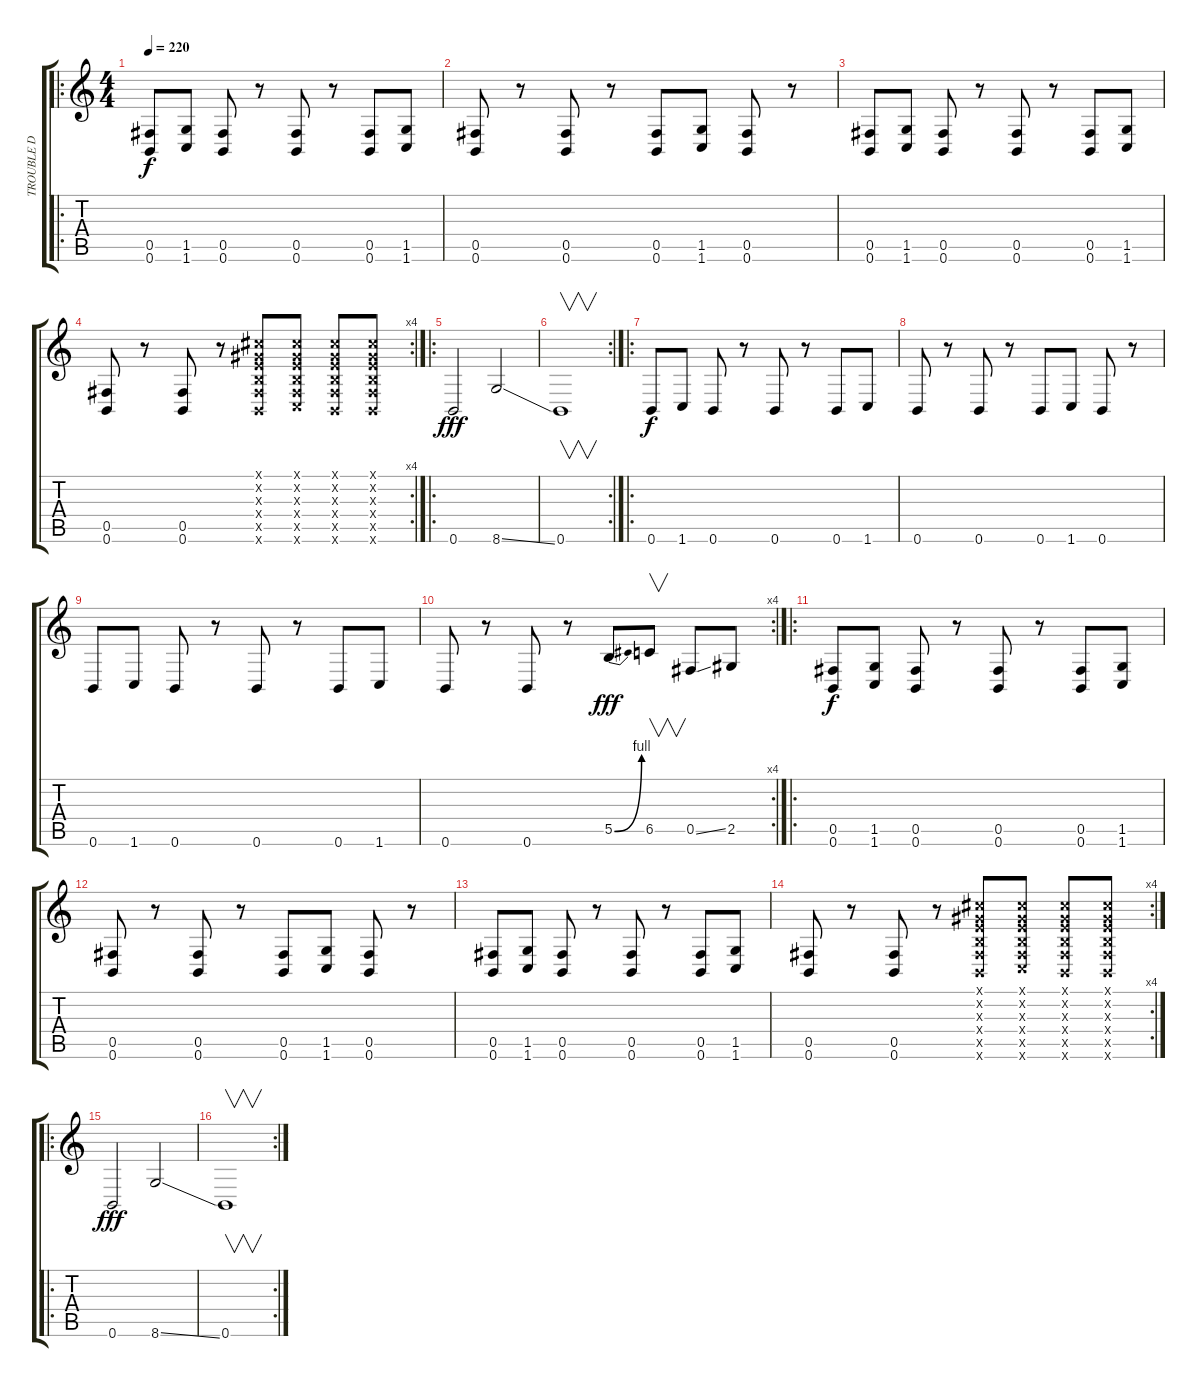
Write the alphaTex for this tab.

\track ("TROUBLE D" "TROUBLE D") {instrument electricbassfinger}
\staff {score tabs}
\tuning (Db4 Ab3 E3 B2 Gb2 B1) {hide}
\ro
\ts (4 4)
\tempo 220
\clef g2
\ks c
(0.5 0.6).8{dy f} (1.5 1.6).8 (0.5 0.6).8 r.8 (0.5 0.6).8 r.8 (0.5 0.6).8 (1.5 1.6).8 |
(0.5 0.6).8 r.8 (0.5 0.6).8 r.8 (0.5 0.6).8 (1.5 1.6).8 (0.5 0.6).8 r.8 |
(0.5 0.6).8 (1.5 1.6).8 (0.5 0.6).8 r.8 (0.5 0.6).8 r.8 (0.5 0.6).8 (1.5 1.6).8 |
\rc 4
(0.5 0.6).8 r.8 (0.5 0.6).8 r.8 (0.1{x} 0.2{x} 0.3{x} 0.4{x} 0.5{x} 0.6{x}).8 (0.1{x} 0.2{x} 0.3{x} 0.4{x} 0.5{x} 1.6{x}).8 (0.1{x} 0.2{x} 0.3{x} 0.4{x} 0.5{x} 0.6{x}).8 (0.1{x} 0.2{x} 0.3{x} 0.4{x} 0.5{x} 0.6{x}).8 |
\ro
0.6.2{dy fff} 8.6{ss}.2 |
\rc 2
0.6.1{v} |
\ro
0.6.8{dy f} 1.6.8 0.6.8 r.8 0.6.8 r.8 0.6.8 1.6.8 |
0.6.8 r.8 0.6.8 r.8 0.6.8 1.6.8 0.6.8 r.8 |
0.6.8 1.6.8 0.6.8 r.8 0.6.8 r.8 0.6.8 1.6.8 |
\rc 4
0.6.8 r.8 0.6.8 r.8 5.5{be (bend 0 0 60 4)}.8{dy fff} 6.5.8{v} 0.5{ss}.8 2.5.8 |
\ro
(0.5 0.6).8{dy f} (1.5 1.6).8 (0.5 0.6).8 r.8 (0.5 0.6).8 r.8 (0.5 0.6).8 (1.5 1.6).8 |
(0.5 0.6).8 r.8 (0.5 0.6).8 r.8 (0.5 0.6).8 (1.5 1.6).8 (0.5 0.6).8 r.8 |
(0.5 0.6).8 (1.5 1.6).8 (0.5 0.6).8 r.8 (0.5 0.6).8 r.8 (0.5 0.6).8 (1.5 1.6).8 |
\rc 4
(0.5 0.6).8 r.8 (0.5 0.6).8 r.8 (0.1{x} 0.2{x} 0.3{x} 0.4{x} 0.5{x} 0.6{x}).8 (0.1{x} 0.2{x} 0.3{x} 0.4{x} 0.5{x} 1.6{x}).8 (0.1{x} 0.2{x} 0.3{x} 0.4{x} 0.5{x} 0.6{x}).8 (0.1{x} 0.2{x} 0.3{x} 0.4{x} 0.5{x} 0.6{x}).8 |
\ro
0.6.2{dy fff} 8.6{ss}.2 |
\rc 2
0.6.1{v}
